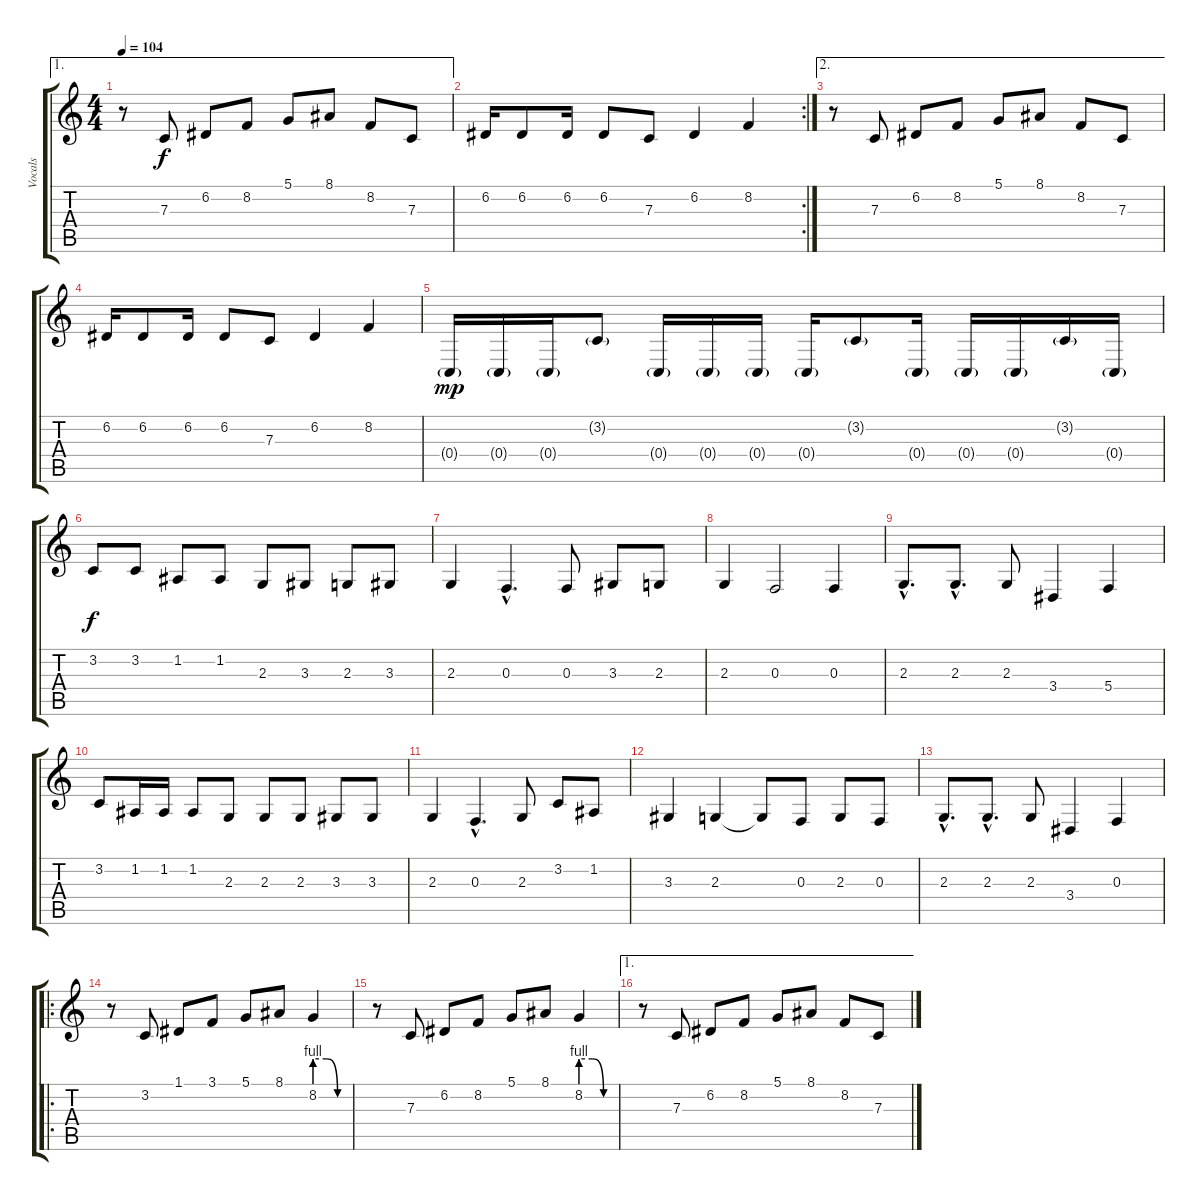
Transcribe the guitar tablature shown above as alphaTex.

\track ("Vocals" "Vocals") {instrument lead2sawtooth}
\staff {score tabs}
\tuning (D4 A3 F3 C3 G2 C2) {hide}
\ae 1
\ts (4 4)
\tempo 104
\clef g2
\ks c
r.8{dy f} 7.3.8 6.2.8 8.2.8 5.1.8 8.1.8 8.2.8 7.3.8 |
\rc 2
6.2.16 6.2.8 6.2.16 6.2.8 7.3.8 6.2.4 8.2.4 |
\ae 2
r.8 7.3.8 6.2.8 8.2.8 5.1.8 8.1.8 8.2.8 7.3.8 |
6.2.16 6.2.8 6.2.16 6.2.8 7.3.8 6.2.4 8.2.4 |
0.4{g}.16{dy mp} 0.4{g}.16 0.4{g}.16 3.2{g}.8 0.4{g}.16 0.4{g}.16 0.4{g}.16 0.4{g}.16 3.2{g}.8 0.4{g}.16 0.4{g}.16 0.4{g}.16 3.2{g}.16 0.4{g}.16 |
3.2.8{dy f} 3.2.8 1.2.8 1.2.8 2.3.8 3.3.8 2.3.8 3.3.8 |
2.3.4 0.3{hac}.4{d} 0.3.8 3.3.8 2.3.8 |
2.3.4 0.3.2 0.3.4 |
2.3{hac}.8{d} 2.3{hac}.8{d} 2.3.8 3.4.4 5.4.4 |
3.2.8 1.2.16 1.2.16 1.2.8 2.3.8 2.3.8 2.3.8 3.3.8 3.3.8 |
2.3.4 0.3{hac}.4{d} 2.3.8 3.2.8 1.2.8 |
3.3.4 2.3.4 2.3{t}.8 0.3.8 2.3.8 0.3.8 |
2.3{hac}.8{d} 2.3{hac}.8{d} 2.3.8 3.4.4 0.3.4 |
\ro
r.8 3.2.8 1.1.8 3.1.8 5.1.8 8.1.8 8.2{be (custom 0 4 20 4 40 0 60 0)}.4 |
r.8 7.3.8 6.2.8 8.2.8 5.1.8 8.1.8 8.2{be (custom 0 4 20 4 40 0 60 0)}.4 |
\ae 1
r.8 7.3.8 6.2.8 8.2.8 5.1.8 8.1.8 8.2.8 7.3.8
